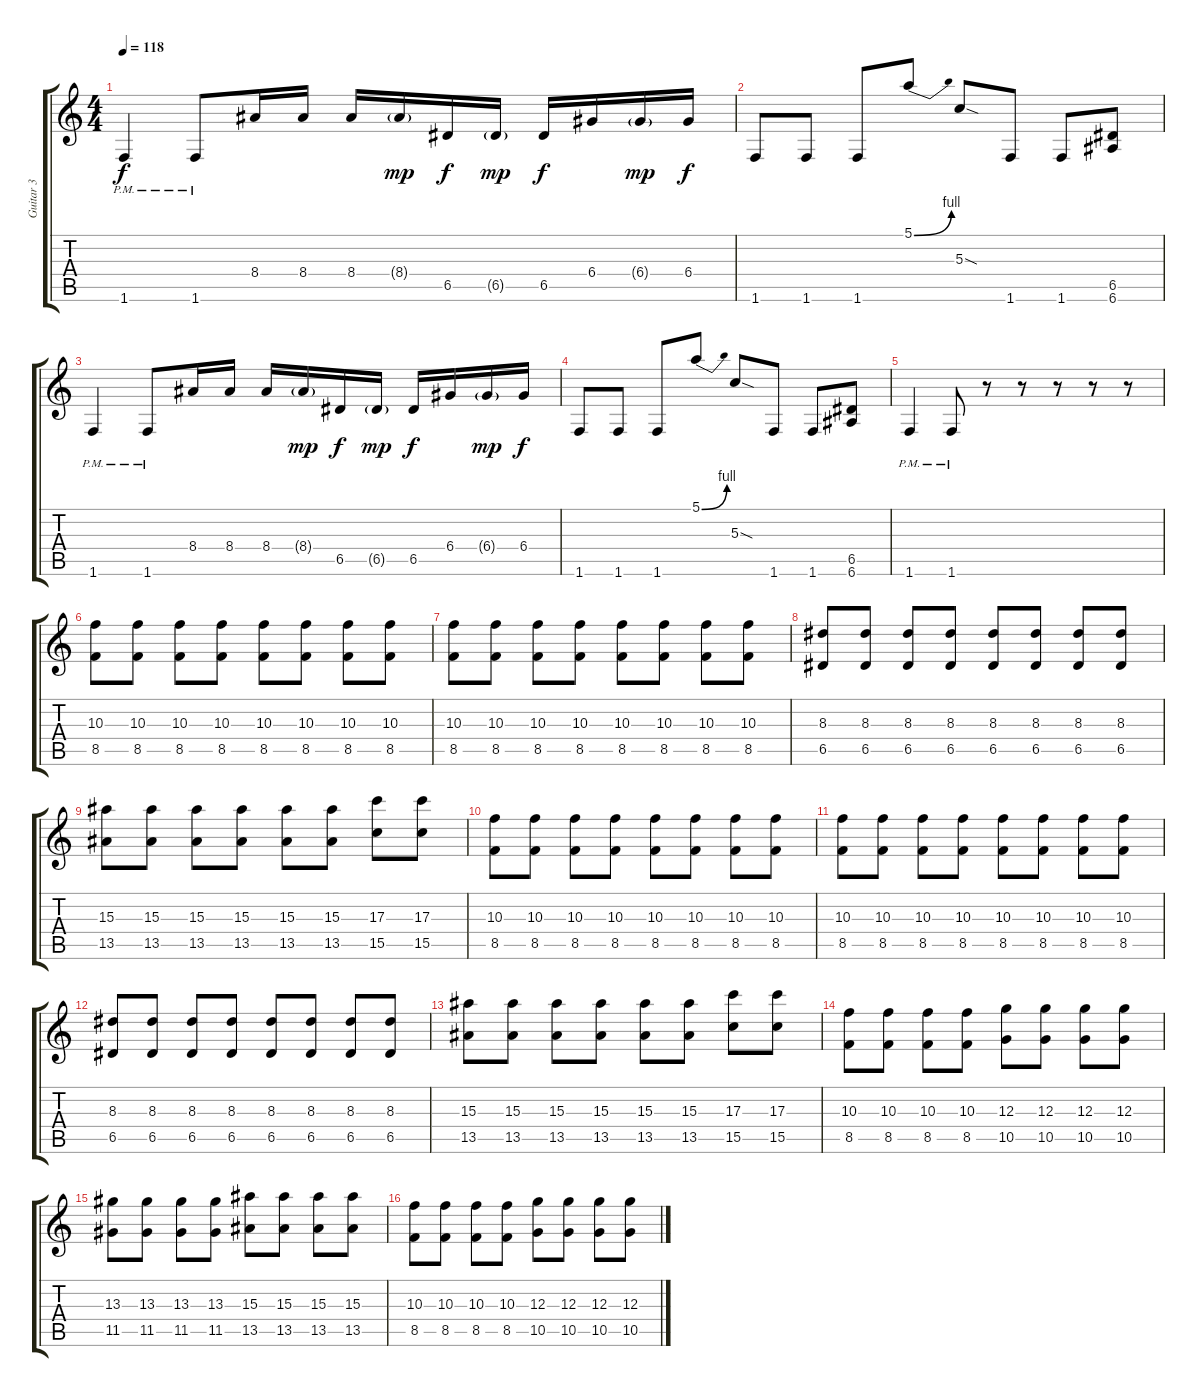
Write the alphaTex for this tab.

\track ("Guitar 3" "Guitar 3") {instrument distortionguitar}
\staff {score tabs}
\tuning (E4 B3 G3 D3 A2 E2) {hide}
\ts (4 4)
\tempo 118
\clef g2
\ks c
1.6{pm}.4{dy f} 1.6{pm}.8 8.4.16 8.4.16 8.4.16 8.4{g}.16{dy mp} 6.5.16{dy f} 6.5{g}.16{dy mp} 6.5.16{dy f} 6.4.16 6.4{g}.16{dy mp} 6.4.16{dy f} |
1.6.8 1.6.8 1.6.8 5.1{be (bend 0 0 60 4)}.8 5.3{sod}.8 1.6.8 1.6.8 (6.5 6.6).8 |
1.6{pm}.4 1.6{pm}.8 8.4.16 8.4.16 8.4.16 8.4{g}.16{dy mp} 6.5.16{dy f} 6.5{g}.16{dy mp} 6.5.16{dy f} 6.4.16 6.4{g}.16{dy mp} 6.4.16{dy f} |
1.6.8 1.6.8 1.6.8 5.1{be (bend 0 0 60 4)}.8 5.3{sod}.8 1.6.8 1.6.8 (6.5 6.6).8 |
1.6{pm}.4 1.6{pm}.8 r.8 r.8 r.8 r.8 r.8 |
(10.3 8.5).8 (10.3 8.5).8 (10.3 8.5).8 (10.3 8.5).8 (10.3 8.5).8 (10.3 8.5).8 (10.3 8.5).8 (10.3 8.5).8 |
(10.3 8.5).8 (10.3 8.5).8 (10.3 8.5).8 (10.3 8.5).8 (10.3 8.5).8 (10.3 8.5).8 (10.3 8.5).8 (10.3 8.5).8 |
(8.3 6.5).8 (8.3 6.5).8 (8.3 6.5).8 (8.3 6.5).8 (8.3 6.5).8 (8.3 6.5).8 (8.3 6.5).8 (8.3 6.5).8 |
(15.3 13.5).8 (15.3 13.5).8 (15.3 13.5).8 (15.3 13.5).8 (15.3 13.5).8 (15.3 13.5).8 (17.3 15.5).8 (17.3 15.5).8 |
(10.3 8.5).8 (10.3 8.5).8 (10.3 8.5).8 (10.3 8.5).8 (10.3 8.5).8 (10.3 8.5).8 (10.3 8.5).8 (10.3 8.5).8 |
(10.3 8.5).8 (10.3 8.5).8 (10.3 8.5).8 (10.3 8.5).8 (10.3 8.5).8 (10.3 8.5).8 (10.3 8.5).8 (10.3 8.5).8 |
(8.3 6.5).8 (8.3 6.5).8 (8.3 6.5).8 (8.3 6.5).8 (8.3 6.5).8 (8.3 6.5).8 (8.3 6.5).8 (8.3 6.5).8 |
(15.3 13.5).8 (15.3 13.5).8 (15.3 13.5).8 (15.3 13.5).8 (15.3 13.5).8 (15.3 13.5).8 (17.3 15.5).8 (17.3 15.5).8 |
(10.3 8.5).8 (10.3 8.5).8 (10.3 8.5).8 (10.3 8.5).8 (12.3 10.5).8 (12.3 10.5).8 (12.3 10.5).8 (12.3 10.5).8 |
(13.3 11.5).8 (13.3 11.5).8 (13.3 11.5).8 (13.3 11.5).8 (15.3 13.5).8 (15.3 13.5).8 (15.3 13.5).8 (15.3 13.5).8 |
(10.3 8.5).8 (10.3 8.5).8 (10.3 8.5).8 (10.3 8.5).8 (12.3 10.5).8 (12.3 10.5).8 (12.3 10.5).8 (12.3 10.5).8
